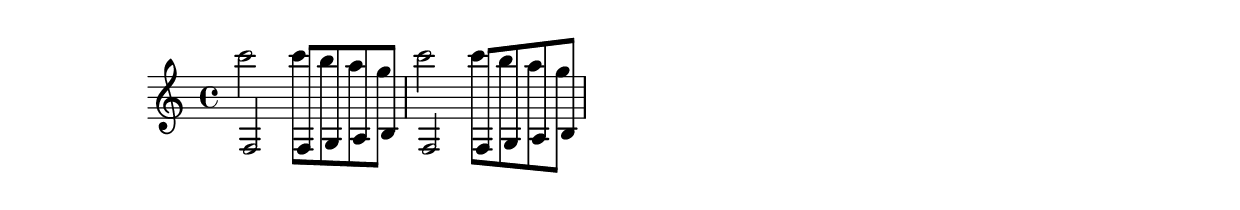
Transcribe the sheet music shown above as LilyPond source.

\version "1.7.18"

\header { texidoc = "@cindex Stem Extend
You can stop LilyPond from extending stems to the center line. "
}

\score { 
  \context Voice \notes\relative c {
	\context Staff <
		\context Voice = "a" { 
			f2 f8 g a b 
			\property Voice.Stem \set #'no-stem-extend = ##t
		 	f2 f8 g a b
		}
		\context Voice = "b" { 
			c''2 c8 b a g
			\property Voice.Stem \set #'no-stem-extend = ##t
			c2 c8 b a g
		}
	>
	
  }
  \paper { raggedright = ##t}  
}

